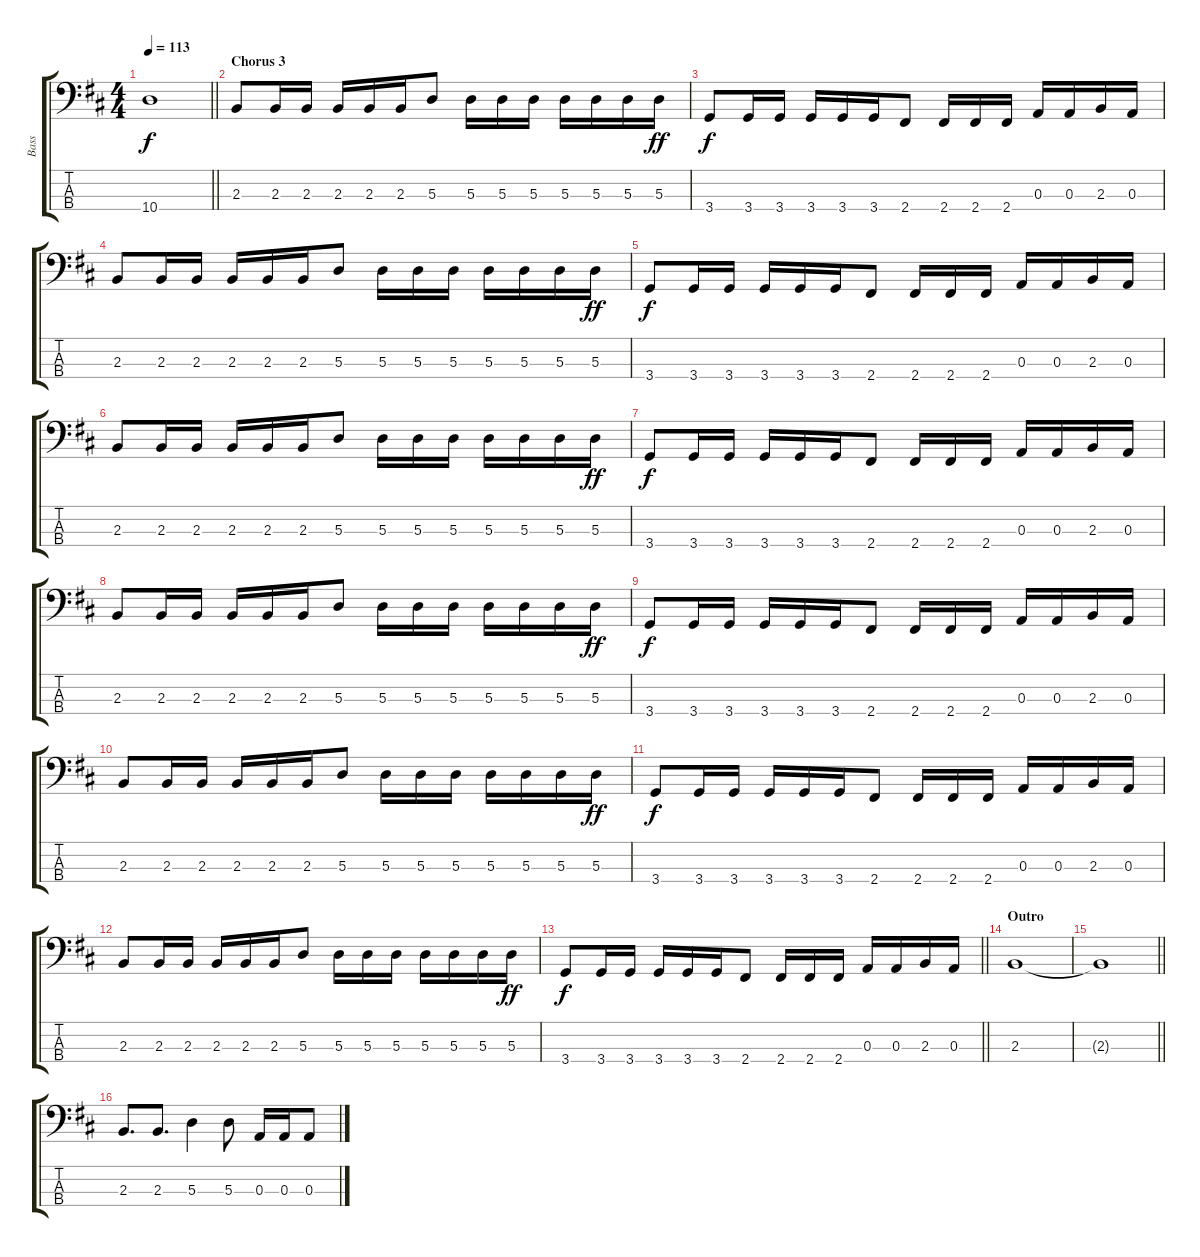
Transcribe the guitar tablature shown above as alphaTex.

\track ("Bass" "Bass") {instrument electricbassfinger}
\staff {score tabs}
\tuning (G2 D2 A1 E1) {hide}
\ts (4 4)
\tempo 113
\clef f4
\barLineRight lightlight
\ks d
10.4{t}.1{dy f} |
\section ("" "Chorus 3")
2.3.8 2.3.16 2.3.16 2.3.16 2.3.16 2.3.16 5.3.8 5.3.16 5.3.16 5.3.16 5.3.16 5.3.16 5.3.16 5.3.16{dy ff} |
3.4.8{dy f} 3.4.16 3.4.16 3.4.16 3.4.16 3.4.16 2.4.8 2.4.16 2.4.16 2.4.16 0.3.16 0.3.16 2.3.16 0.3.16 |
2.3.8 2.3.16 2.3.16 2.3.16 2.3.16 2.3.16 5.3.8 5.3.16 5.3.16 5.3.16 5.3.16 5.3.16 5.3.16 5.3.16{dy ff} |
3.4.8{dy f} 3.4.16 3.4.16 3.4.16 3.4.16 3.4.16 2.4.8 2.4.16 2.4.16 2.4.16 0.3.16 0.3.16 2.3.16 0.3.16 |
2.3.8 2.3.16 2.3.16 2.3.16 2.3.16 2.3.16 5.3.8 5.3.16 5.3.16 5.3.16 5.3.16 5.3.16 5.3.16 5.3.16{dy ff} |
3.4.8{dy f} 3.4.16 3.4.16 3.4.16 3.4.16 3.4.16 2.4.8 2.4.16 2.4.16 2.4.16 0.3.16 0.3.16 2.3.16 0.3.16 |
2.3.8 2.3.16 2.3.16 2.3.16 2.3.16 2.3.16 5.3.8 5.3.16 5.3.16 5.3.16 5.3.16 5.3.16 5.3.16 5.3.16{dy ff} |
3.4.8{dy f} 3.4.16 3.4.16 3.4.16 3.4.16 3.4.16 2.4.8 2.4.16 2.4.16 2.4.16 0.3.16 0.3.16 2.3.16 0.3.16 |
2.3.8 2.3.16 2.3.16 2.3.16 2.3.16 2.3.16 5.3.8 5.3.16 5.3.16 5.3.16 5.3.16 5.3.16 5.3.16 5.3.16{dy ff} |
3.4.8{dy f} 3.4.16 3.4.16 3.4.16 3.4.16 3.4.16 2.4.8 2.4.16 2.4.16 2.4.16 0.3.16 0.3.16 2.3.16 0.3.16 |
2.3.8 2.3.16 2.3.16 2.3.16 2.3.16 2.3.16 5.3.8 5.3.16 5.3.16 5.3.16 5.3.16 5.3.16 5.3.16 5.3.16{dy ff} |
\barLineRight lightlight
3.4.8{dy f} 3.4.16 3.4.16 3.4.16 3.4.16 3.4.16 2.4.8 2.4.16 2.4.16 2.4.16 0.3.16 0.3.16 2.3.16 0.3.16 |
\section ("" "Outro")
2.3.1 |
\barLineRight lightlight
2.3{t}.1 |
2.3.8{d} 2.3.8{d} 5.3.4 5.3.8 0.3.16 0.3.16 0.3.8
